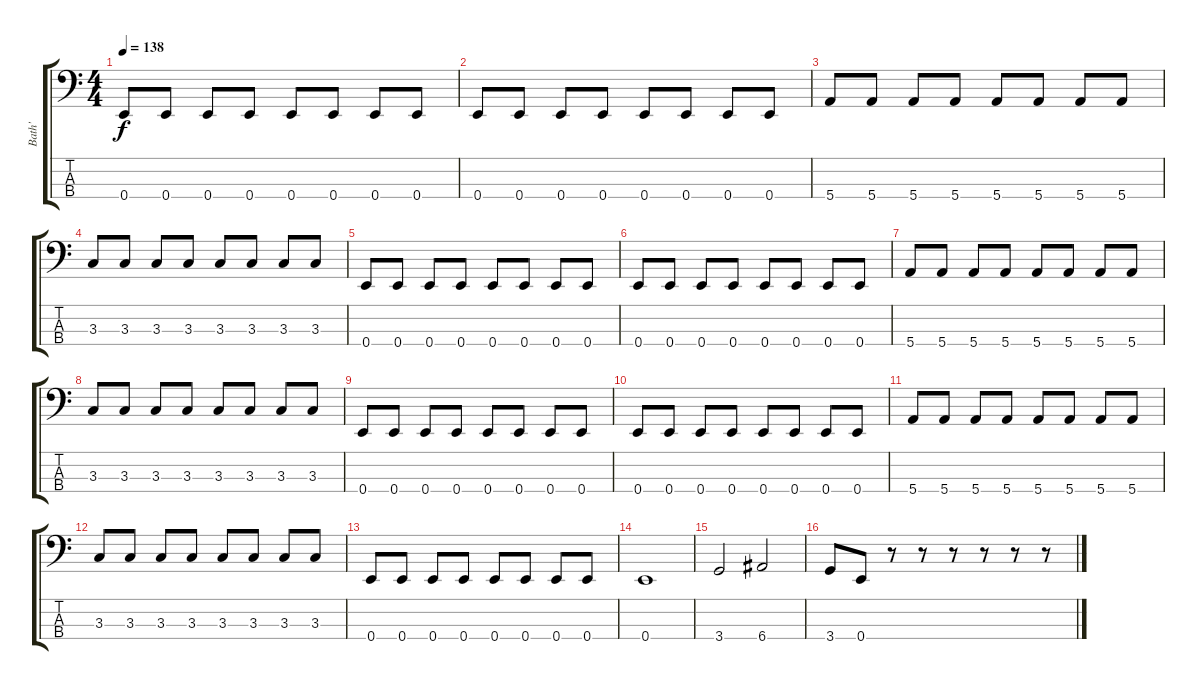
\track ("Bath'" "Bath'") {instrument electricbassfinger}
\staff {score tabs}
\tuning (G2 D2 A1 E1) {hide}
\ts (4 4)
\tempo 138
\clef f4
\ks c
0.4.8{dy f} 0.4.8 0.4.8 0.4.8 0.4.8 0.4.8 0.4.8 0.4.8 |
0.4.8 0.4.8 0.4.8 0.4.8 0.4.8 0.4.8 0.4.8 0.4.8 |
5.4.8 5.4.8 5.4.8 5.4.8 5.4.8 5.4.8 5.4.8 5.4.8 |
3.3.8 3.3.8 3.3.8 3.3.8 3.3.8 3.3.8 3.3.8 3.3.8 |
0.4.8 0.4.8 0.4.8 0.4.8 0.4.8 0.4.8 0.4.8 0.4.8 |
0.4.8 0.4.8 0.4.8 0.4.8 0.4.8 0.4.8 0.4.8 0.4.8 |
5.4.8 5.4.8 5.4.8 5.4.8 5.4.8 5.4.8 5.4.8 5.4.8 |
3.3.8 3.3.8 3.3.8 3.3.8 3.3.8 3.3.8 3.3.8 3.3.8 |
0.4.8 0.4.8 0.4.8 0.4.8 0.4.8 0.4.8 0.4.8 0.4.8 |
0.4.8 0.4.8 0.4.8 0.4.8 0.4.8 0.4.8 0.4.8 0.4.8 |
5.4.8 5.4.8 5.4.8 5.4.8 5.4.8 5.4.8 5.4.8 5.4.8 |
3.3.8 3.3.8 3.3.8 3.3.8 3.3.8 3.3.8 3.3.8 3.3.8 |
0.4.8 0.4.8 0.4.8 0.4.8 0.4.8 0.4.8 0.4.8 0.4.8 |
0.4.1 |
3.4.2 6.4.2 |
3.4.8 0.4.8 r.8 r.8 r.8 r.8 r.8 r.8
